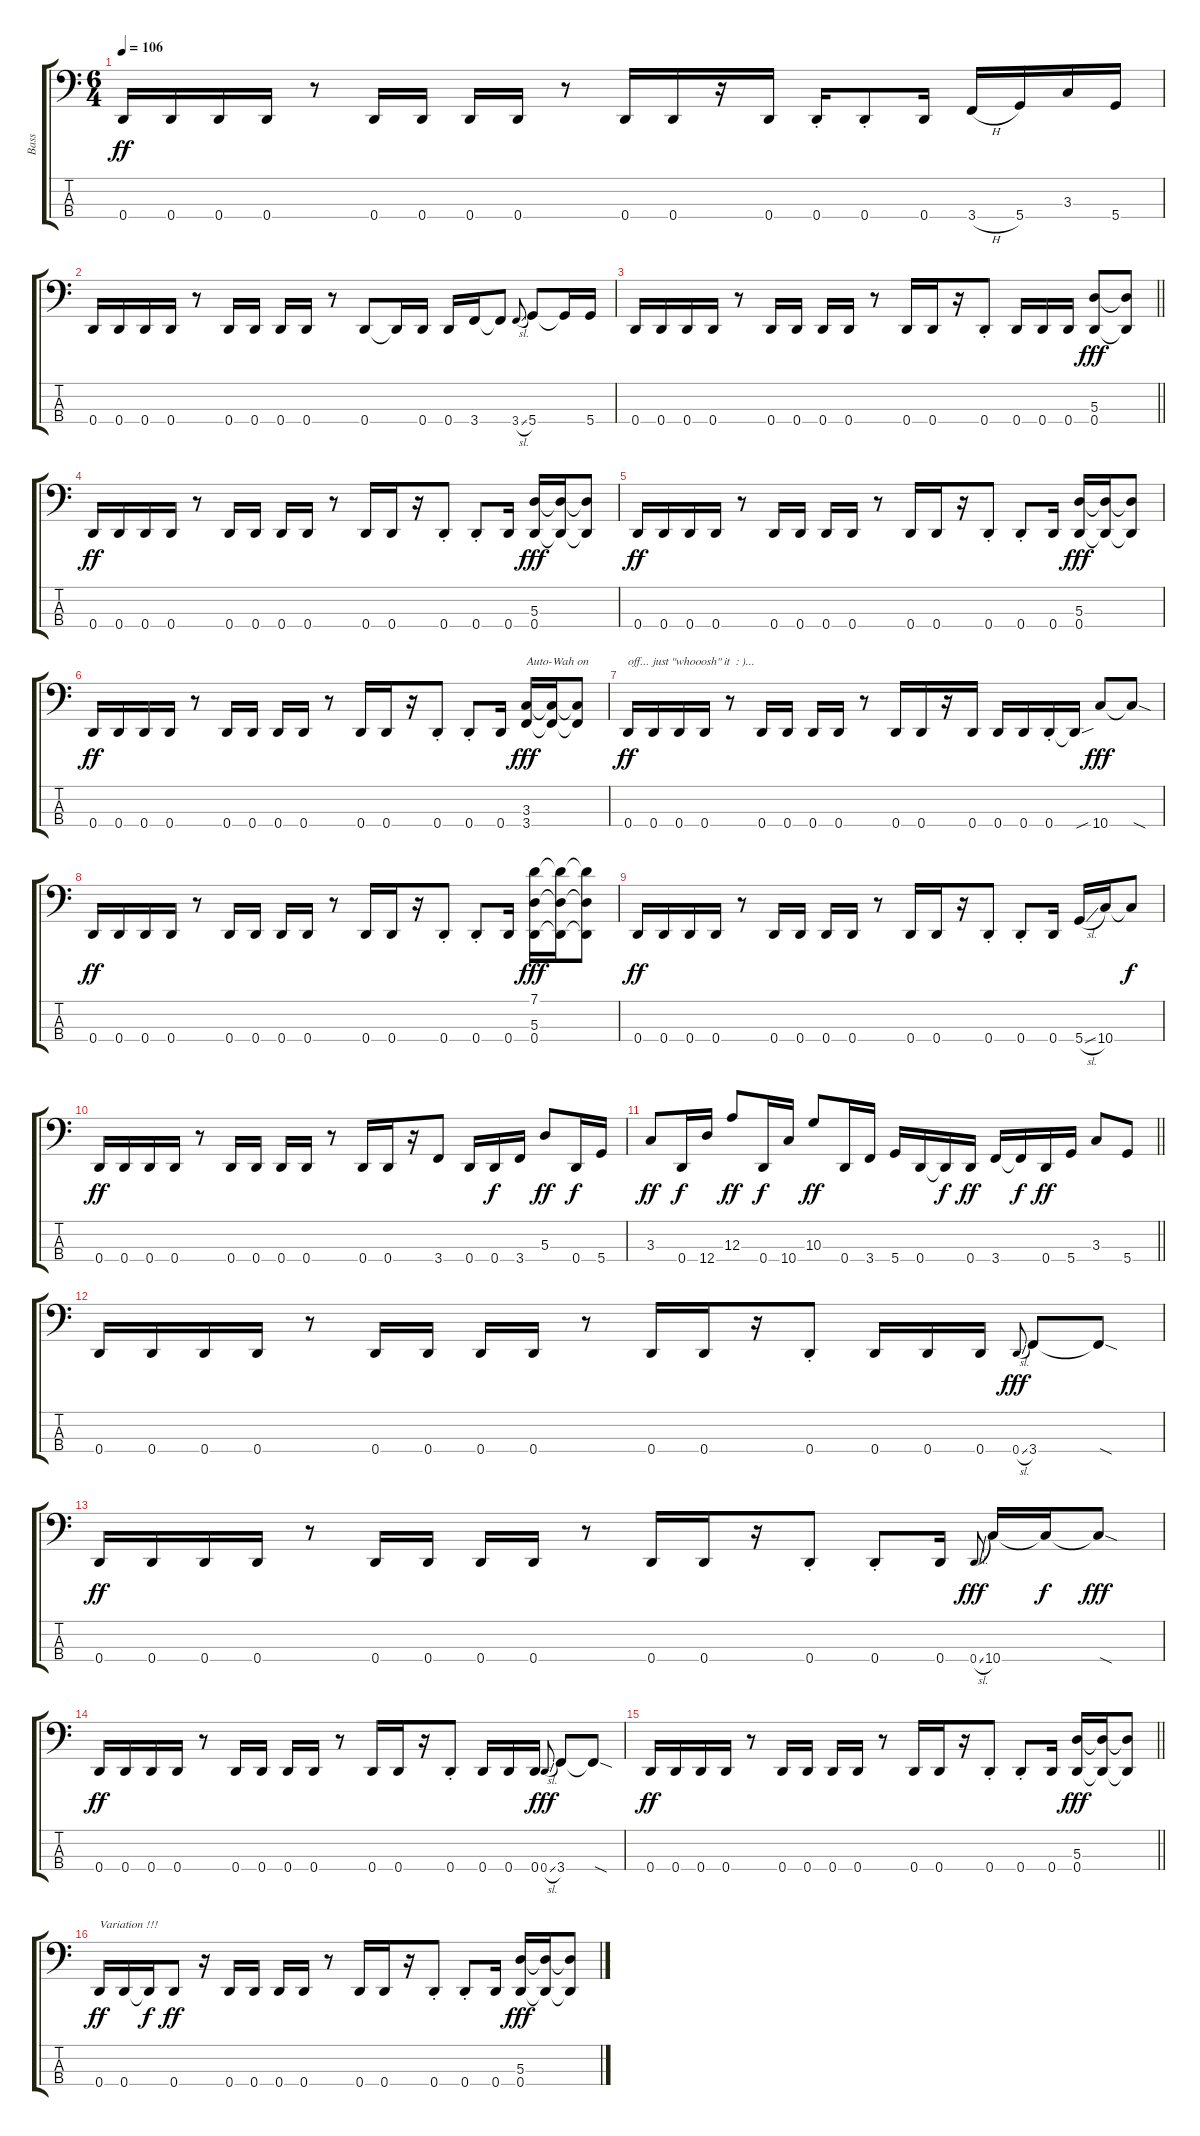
\track ("Bass" "Bass") {instrument electricbassfinger}
\staff {score tabs}
\tuning (G2 D2 A1 D1) {hide}
\ts (6 4)
\tempo 106
\clef f4
\ks c
0.4.16{dy ff} 0.4.16 0.4.16 0.4.16 r.8 0.4.16 0.4.16 0.4.16 0.4.16 r.8 0.4.16 0.4.16 r.16 0.4.16 0.4{st}.16 0.4{st}.8 0.4.16 3.4{h}.16 5.4.16 3.3.16 5.4.16 |
0.4.16 0.4.16 0.4.16 0.4.16 r.8 0.4.16 0.4.16 0.4.16 0.4.16 r.8 0.4.8 0.4{t}.16 0.4.16 0.4.16 3.4.16 3.4{t}.8 3.4{sl}.8{gr onbeat} 5.4.8 5.4{t}.16 5.4.16 |
\barLineRight lightlight
0.4.16 0.4.16 0.4.16 0.4.16 r.8 0.4.16 0.4.16 0.4.16 0.4.16 r.8 0.4.16 0.4.16 r.16 0.4{st}.8 0.4.16 0.4.16 0.4.16 (5.3 0.4).8{dy fff} (5.3{t} 0.4{t}).8 |
0.4.16{dy ff} 0.4.16 0.4.16 0.4.16 r.8 0.4.16 0.4.16 0.4.16 0.4.16 r.8 0.4.16 0.4.16 r.16 0.4{st}.8 0.4{st}.8 0.4.16 (5.3 0.4).16{dy fff} (5.3{t} 0.4{t}).16 (5.3{t} 0.4{t}).8 |
0.4.16{dy ff} 0.4.16 0.4.16 0.4.16 r.8 0.4.16 0.4.16 0.4.16 0.4.16 r.8 0.4.16 0.4.16 r.16 0.4{st}.8 0.4{st}.8 0.4.16 (5.3 0.4).16{dy fff} (5.3{t} 0.4{t}).16 (5.3{t} 0.4{t}).8 |
0.4.16{dy ff} 0.4.16 0.4.16 0.4.16 r.8 0.4.16 0.4.16 0.4.16 0.4.16 r.8 0.4.16 0.4.16 r.16 0.4{st}.8 0.4{st}.8 0.4.16 (3.3 3.4).16{txt "Auto-Wah on" dy fff instrument electricbassfinger} (3.3{t} 3.4{t}).16 (3.3{t} 3.4{t}).8 |
0.4.16{txt "off... just \"whooosh\" it  : )..." dy ff instrument electricbassfinger} 0.4.16 0.4.16 0.4.16 r.8 0.4.16 0.4.16 0.4.16 0.4.16 r.8 0.4.16 0.4.16 r.16 0.4.16 0.4.16 0.4.16 0.4{st}.16 0.4{sou t}.16 10.4.8{dy fff} 10.4{sod t}.8 |
0.4.16{dy ff} 0.4.16 0.4.16 0.4.16 r.8 0.4.16 0.4.16 0.4.16 0.4.16 r.8 0.4.16 0.4.16 r.16 0.4{st}.8 0.4{st}.8 0.4.16 (7.1 5.3 0.4).16{dy fff} (7.1{t} 5.3{t} 0.4{t}).16 (7.1{t} 5.3{t} 0.4{t}).8 |
0.4.16{dy ff} 0.4.16 0.4.16 0.4.16 r.8 0.4.16 0.4.16 0.4.16 0.4.16 r.8 0.4.16 0.4.16 r.16 0.4{st}.8 0.4{st}.8 0.4.16 5.4{sl}.16 10.4.16 10.4{t}.8{dy f} |
0.4.16{dy ff} 0.4.16 0.4.16 0.4.16 r.8 0.4.16 0.4.16 0.4.16 0.4.16 r.8 0.4.16 0.4.16 r.16 3.4.8 0.4.16 0.4.16{dy f} 3.4.16 5.3.8{dy ff} 0.4.16{dy f} 5.4.16 |
\barLineRight lightlight
3.3.8{dy ff} 0.4.16{dy f} 12.4.16 12.3.8{dy ff} 0.4.16{dy f} 10.4.16 10.3.8{dy ff} 0.4.16 3.4.16 5.4.16 0.4.16 0.4{t}.16{dy f} 0.4.16{dy ff} 3.4.16 3.4{t}.16{dy f} 0.4.16{dy ff} 5.4.16 3.3.8 5.4.8 |
0.4.16 0.4.16 0.4.16 0.4.16 r.8 0.4.16 0.4.16 0.4.16 0.4.16 r.8 0.4.16 0.4.16 r.16 0.4{st}.8 0.4.16 0.4.16 0.4.16 0.4{sl}.8{gr onbeat dy fff} 3.4.8 3.4{sod t}.8 |
0.4.16{dy ff} 0.4.16 0.4.16 0.4.16 r.8 0.4.16 0.4.16 0.4.16 0.4.16 r.8 0.4.16 0.4.16 r.16 0.4{st}.8 0.4{st}.8 0.4.16 0.4{sl}.8{gr onbeat dy fff} 10.4.16 10.4{t}.16{dy f} 10.4{sod t}.8{dy fff} |
0.4.16{dy ff} 0.4.16 0.4.16 0.4.16 r.8 0.4.16 0.4.16 0.4.16 0.4.16 r.8 0.4.16 0.4.16 r.16 0.4{st}.8 0.4.16 0.4.16 0.4.16 0.4{sl}.8{gr onbeat dy fff} 3.4.8 3.4{sod t}.8 |
\barLineRight lightlight
0.4.16{dy ff} 0.4.16 0.4.16 0.4.16 r.8 0.4.16 0.4.16 0.4.16 0.4.16 r.8 0.4.16 0.4.16 r.16 0.4{st}.8 0.4{st}.8 0.4.16 (5.3 0.4).16{dy fff} (5.3{t} 0.4{t}).16 (5.3{t} 0.4{t}).8 |
\section ("" "")
0.4.16{txt "Variation !!!" dy ff} 0.4.16 0.4{t}.16{dy f} 0.4.8{dy ff} r.16 0.4.16 0.4.16 0.4.16 0.4.16 r.8 0.4.16 0.4.16 r.16 0.4{st}.8 0.4{st}.8 0.4.16 (5.3 0.4).16{dy fff} (5.3{t} 0.4{t}).16 (5.3{t} 0.4{t}).8
